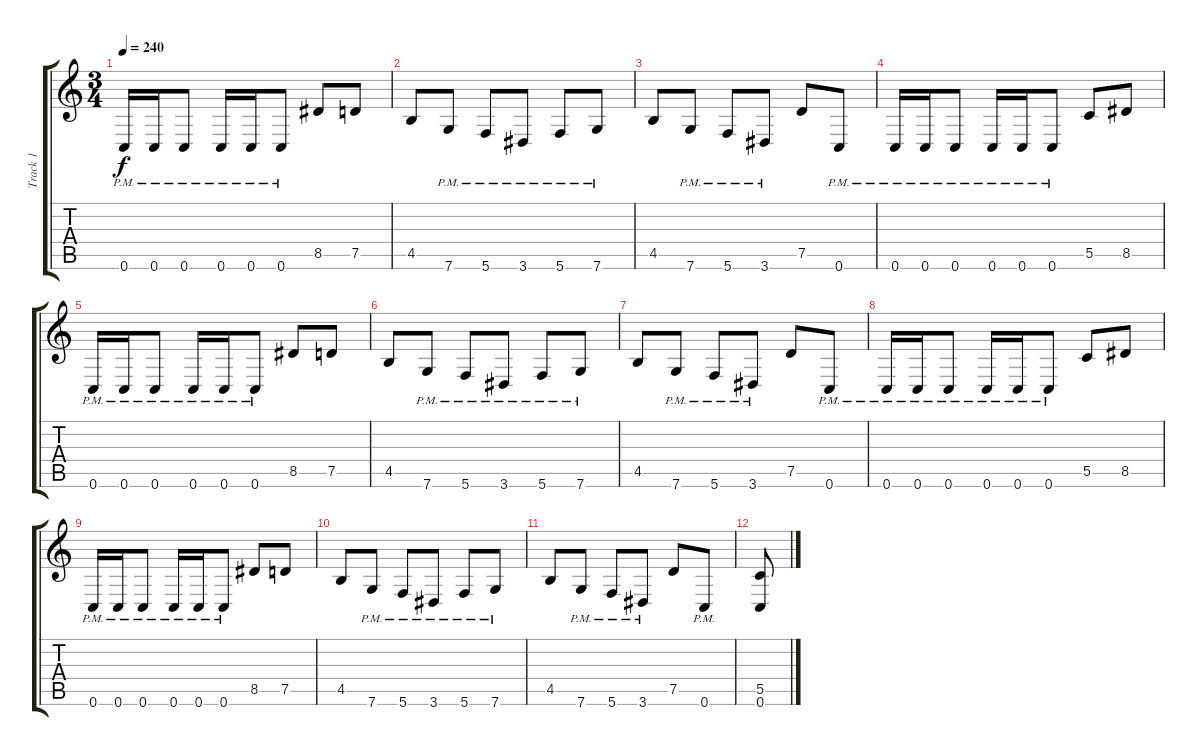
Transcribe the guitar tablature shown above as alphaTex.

\track ("Track 1" "Track 1") {instrument distortionguitar}
\staff {score tabs}
\tuning (D4 A3 F3 C3 G2 C2) {hide}
\ts (3 4)
\tempo 240
\clef g2
\ks c
0.6{pm}.16{dy f} 0.6{pm}.16 0.6{pm}.8 0.6{pm}.16 0.6{pm}.16 0.6{pm}.8 8.5.8 7.5.8 |
4.5.8 7.6{pm}.8 5.6{pm}.8 3.6{pm}.8 5.6{pm}.8 7.6{pm}.8 |
4.5.8 7.6{pm}.8 5.6{pm}.8 3.6{pm}.8 7.5.8 0.6{pm}.8 |
0.6{pm}.16 0.6{pm}.16 0.6{pm}.8 0.6{pm}.16 0.6{pm}.16 0.6{pm}.8 5.5.8 8.5.8 |
0.6{pm}.16 0.6{pm}.16 0.6{pm}.8 0.6{pm}.16 0.6{pm}.16 0.6{pm}.8 8.5.8 7.5.8 |
4.5.8 7.6{pm}.8 5.6{pm}.8 3.6{pm}.8 5.6{pm}.8 7.6{pm}.8 |
4.5.8 7.6{pm}.8 5.6{pm}.8 3.6{pm}.8 7.5.8 0.6{pm}.8 |
0.6{pm}.16 0.6{pm}.16 0.6{pm}.8 0.6{pm}.16 0.6{pm}.16 0.6{pm}.8 5.5.8 8.5.8 |
0.6{pm}.16 0.6{pm}.16 0.6{pm}.8 0.6{pm}.16 0.6{pm}.16 0.6{pm}.8 8.5.8 7.5.8 |
4.5.8 7.6{pm}.8 5.6{pm}.8 3.6{pm}.8 5.6{pm}.8 7.6{pm}.8 |
4.5.8 7.6{pm}.8 5.6{pm}.8 3.6{pm}.8 7.5.8 0.6{pm}.8 |
(5.5 0.6).8
